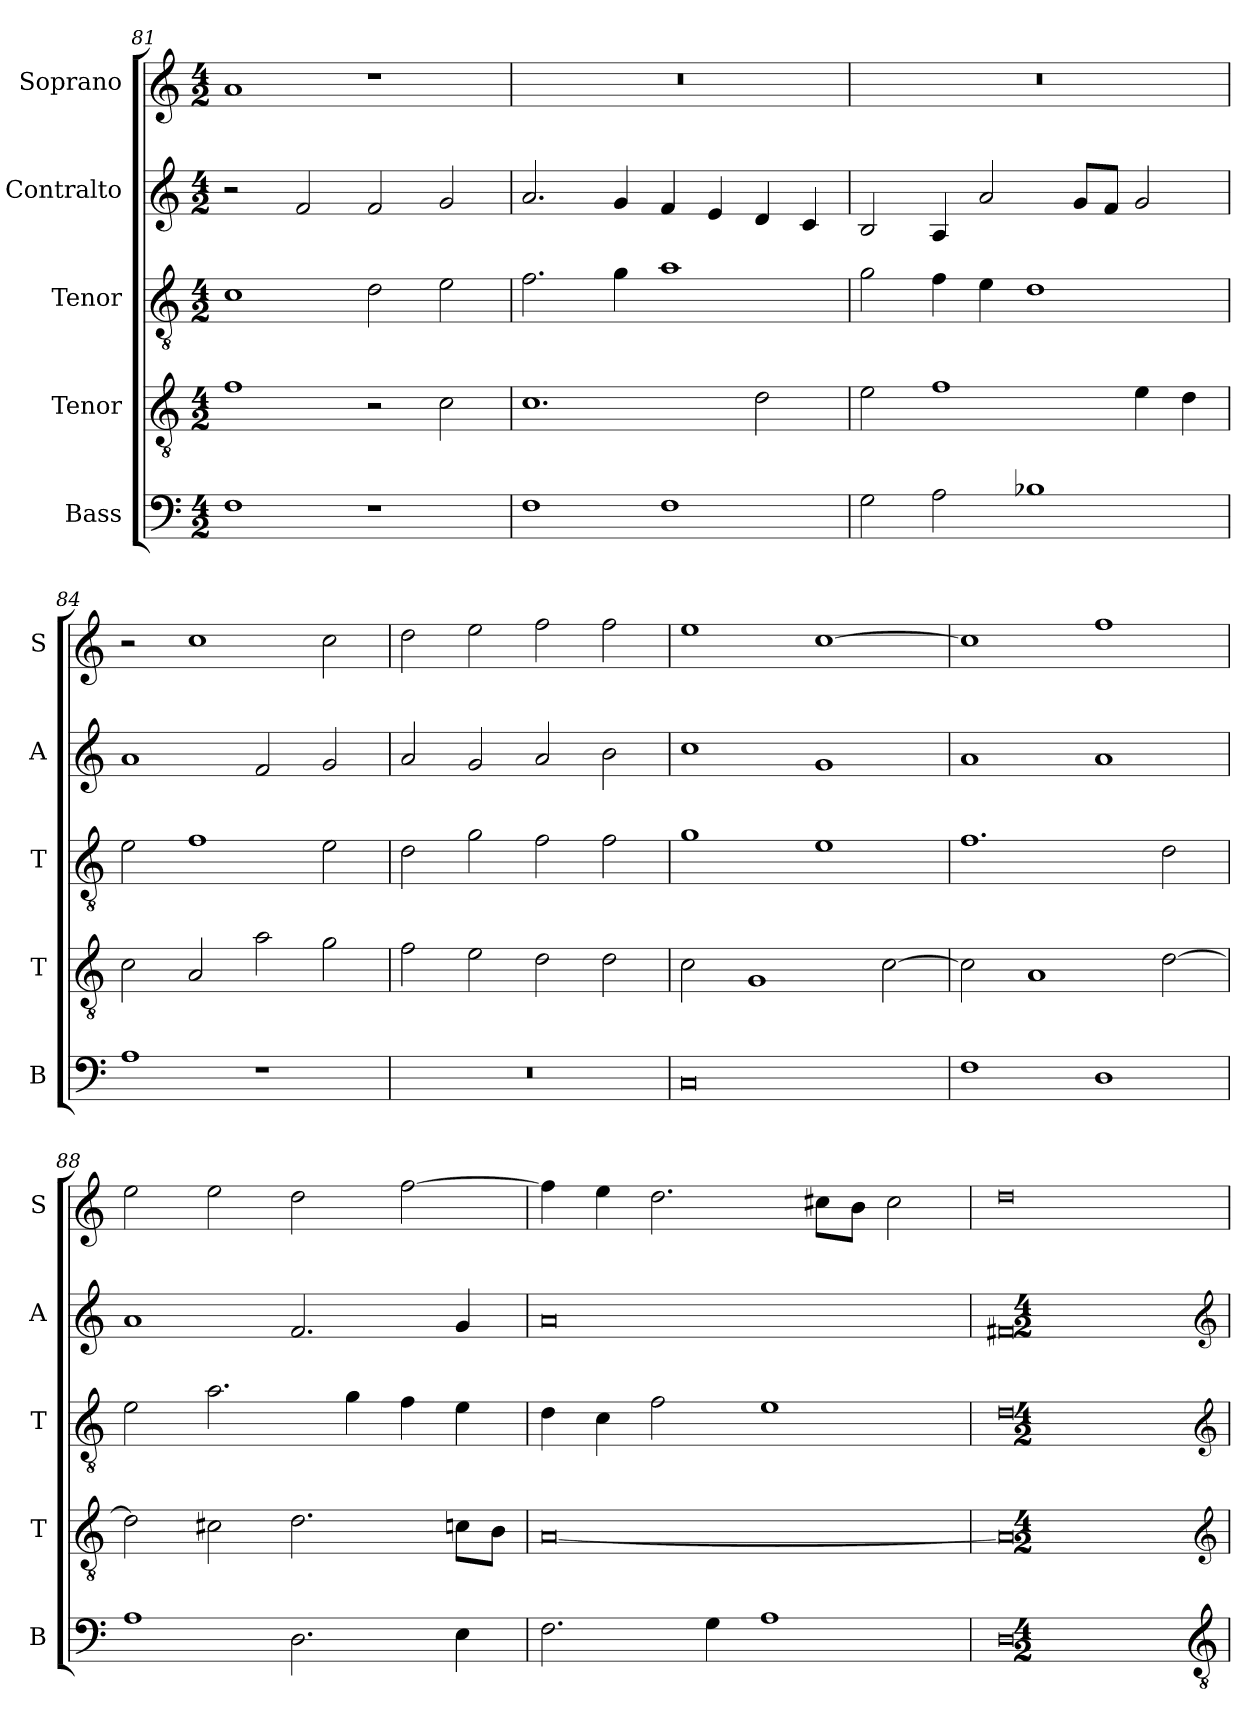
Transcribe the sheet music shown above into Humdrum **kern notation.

**kern	**kern	**kern	**kern	**kern
*part5	*part4	*part3	*part2	*part1
*staff5	*staff4	*staff3	*staff2	*staff1
*I"Bass	*I"Tenor	*I"Tenor	*I"Contralto	*I"Soprano
*I'B	*I'T	*I'T	*I'A	*I'S
*clefF4	*clefGv2	*clefGv2	*clefG2	*clefG2
*k[]	*k[]	*k[]	*k[]	*k[]
*A:aeo	*A:aeo	*A:aeo	*A:aeo	*A:aeo
*M4/2	*M4/2	*M4/2	*M4/2	*M4/2
=81	=81	=81	=81	=81
1F	1f	1c	2r	1a
.	.	.	2f	.
1r	2r	2d	2f	1r
.	2c	2e	2g	.
=82	=82	=82	=82	=82
1F	1.c	2.f	2.a	0r
.	.	4g	4g	.
1F	.	1a	4f	.
.	.	.	4e	.
.	2d	.	4d	.
.	.	.	4c	.
=83	=83	=83	=83	=83
2G	2e	2g	2B	0r
2A	1f	4f	4A	.
.	.	4e	2a	.
1B-X	.	1d	.	.
.	.	.	8g/L	.
.	.	.	8f/J	.
.	4e	.	2g	.
.	4d	.	.	.
=84	=84	=84	=84	=84
1A	2c	2e	1a	2r
.	2A	1f	.	1cc
1r	2a	.	2f	.
.	2g	2e	2g	2cc
=85	=85	=85	=85	=85
0r	2f	2d	2a	2dd
.	2e	2g	2g	2ee
.	2d	2f	2a	2ff
.	2d	2f	2b	2ff
=86	=86	=86	=86	=86
0C	2c	1g	1cc	1ee
.	1G	.	.	.
.	.	1e	1g	[1cc
.	[2c	.	.	.
=87	=87	=87	=87	=87
1F	2c]	1.f	1a	1cc]
.	1A	.	.	.
1D	.	.	1a	1ff
.	[2d	2d	.	.
=88	=88	=88	=88	=88
1A	2d]	2e	1a	2ee
.	2c#X	2.a	.	2ee
2.D	2.d	.	2.f	2dd
.	.	4g	.	.
.	.	4f	.	[2ff
4E	8cn\L	4e	4g	.
.	8B\J	.	.	.
=89	=89	=89	=89	=89
2.F	[0A	4d	0a	4ff]
.	.	4c	.	4ee
.	.	2f	.	2.dd
4G	.	.	.	.
1A	.	1e	.	.
.	.	.	.	8cc#X\L
.	.	.	.	8b\J
.	.	.	.	2cc#
=90	=90	=90	=90	=90
0D	0A]	0d	0f#X	0dd
*clefGv2	*clefG2	*clefG2	*clefG2	*
*k[]	*k[]	*k[]	*k[]	*
*A:aeo	*A:aeo	*A:aeo	*A:aeo	*
*M4/2	*M4/2	*M4/2	*M4/2	*
=	=	=	=	=
*-	*-	*-	*-	*-
